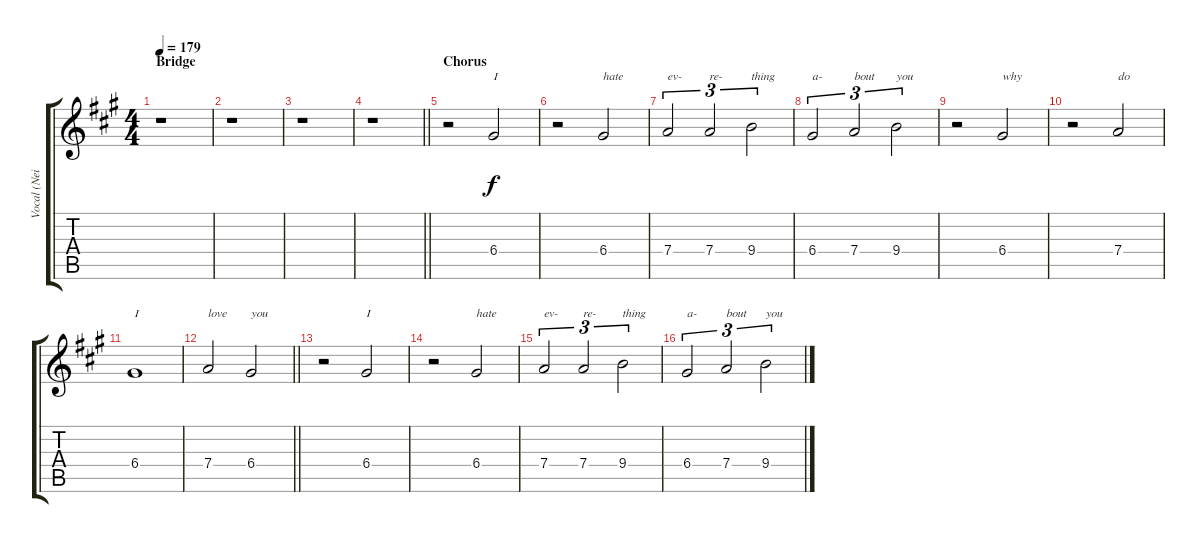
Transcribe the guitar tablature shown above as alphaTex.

\track ("Vocal (Neil Sanderson)" "Vocal (Nei") {instrument distortionguitar}
\staff {score tabs}
\tuning (E4 B3 G3 D3 A2 E2) {hide}
\ts (4 4)
\section ("" "Bridge")
\tempo 179
\clef g2
\ks f#minor
r.1{dy f} |
r.1 |
r.1 |
\barLineRight lightlight
r.1 |
\section ("" "Chorus")
r.2 6.4.2{txt "I"} |
r.2 6.4.2{txt "hate"} |
7.4.2{tu (3 2) txt "ev-"} 7.4.2{tu (3 2) txt "re-"} 9.4.2{tu (3 2) txt "thing"} |
6.4.2{tu (3 2) txt "a-"} 7.4.2{tu (3 2) txt "bout"} 9.4.2{tu (3 2) txt "you"} |
r.2 6.4.2{txt "why"} |
r.2 7.4.2{txt "do"} |
6.4.1{txt "I"} |
\barLineRight lightlight
7.4.2{txt "love"} 6.4.2{txt "you"} |
r.2 6.4.2{txt "I"} |
r.2 6.4.2{txt "hate"} |
7.4.2{tu (3 2) txt "ev-"} 7.4.2{tu (3 2) txt "re-"} 9.4.2{tu (3 2) txt "thing"} |
6.4.2{tu (3 2) txt "a-"} 7.4.2{tu (3 2) txt "bout"} 9.4.2{tu (3 2) txt "you"}
